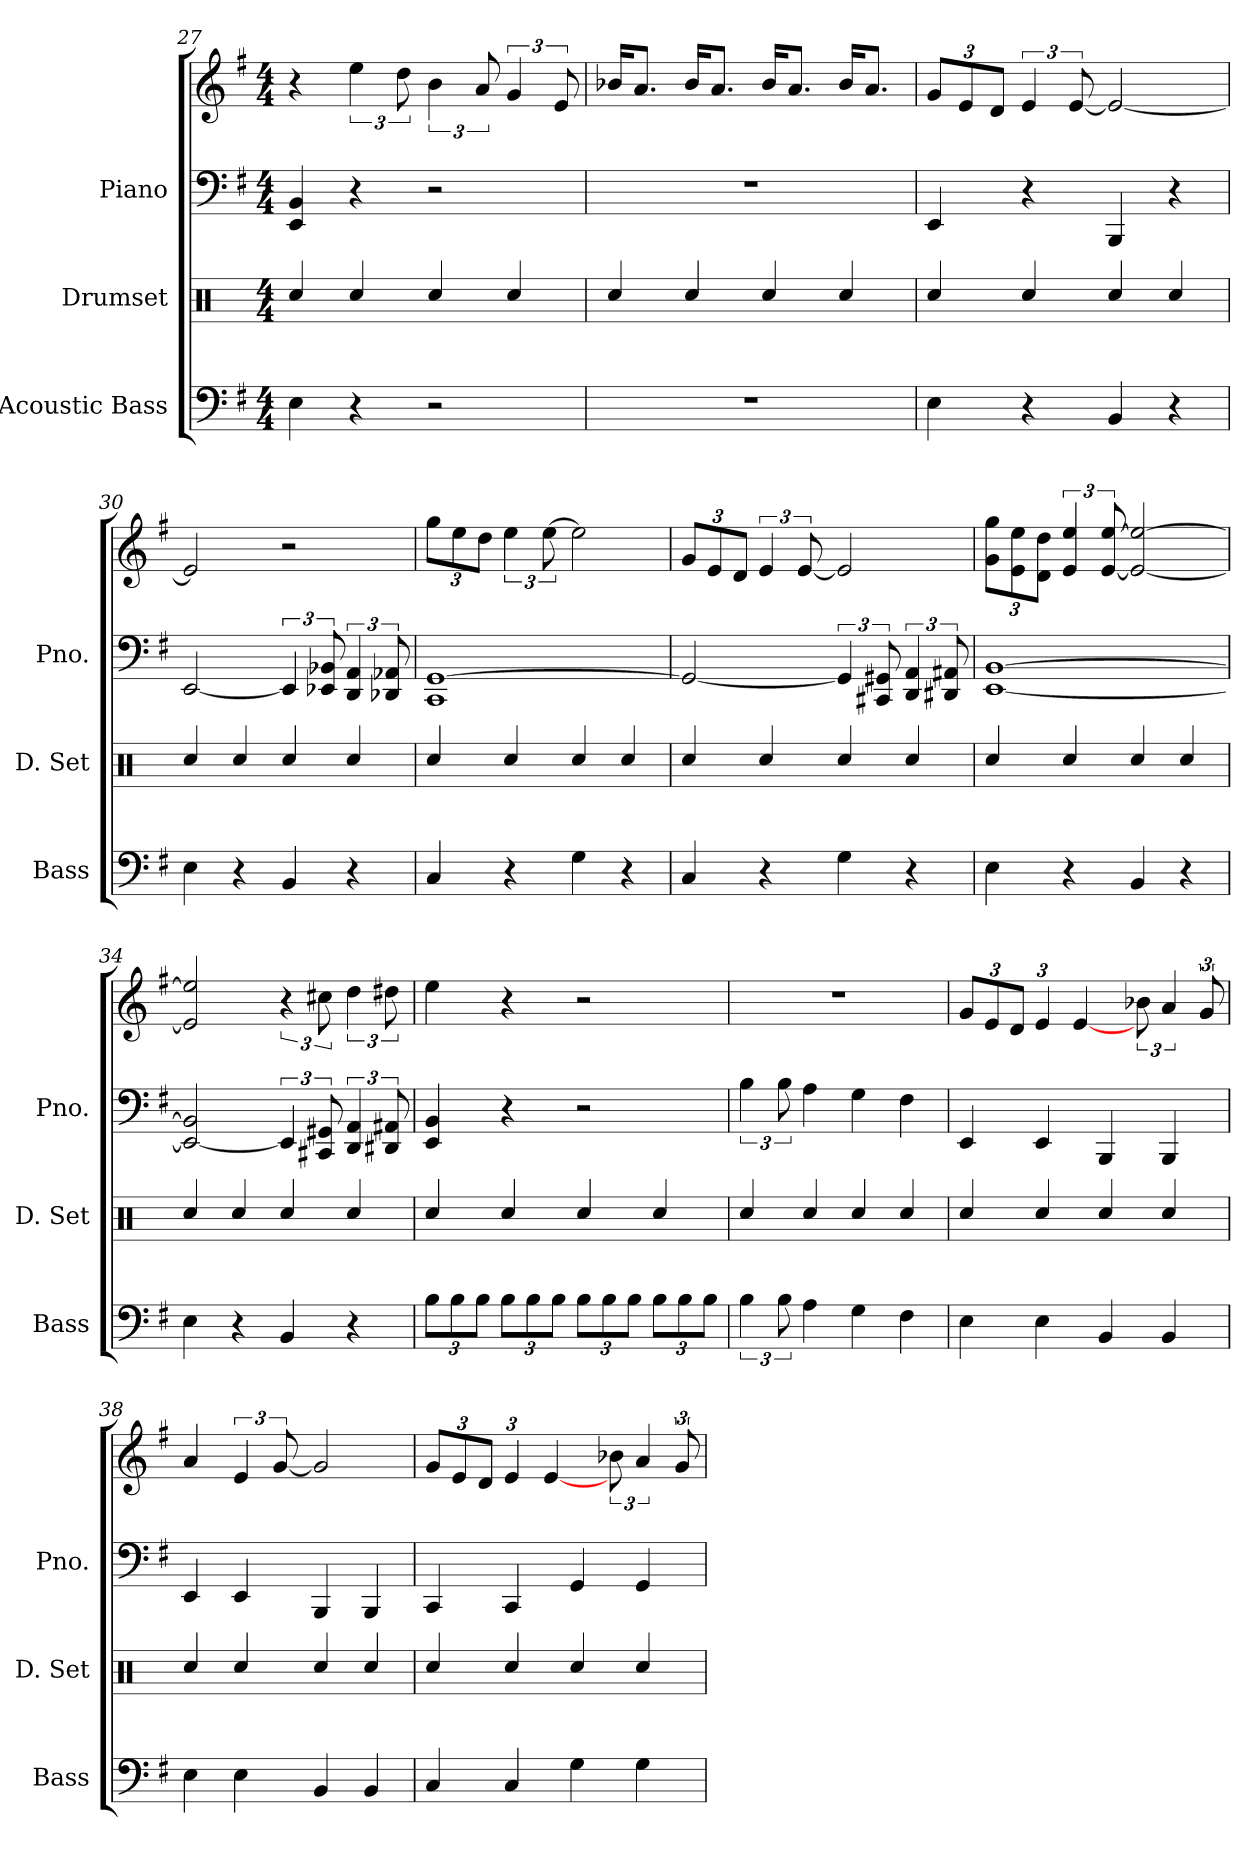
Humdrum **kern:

**kern	**kern	**kern	**kern
*part3	*part2	*part1	*part1
*staff4	*staff3	*staff2	*staff1
*I"Acoustic Bass	*I"Drumset	*I"Piano	*
*I'Bass	*I'D. Set	*I'Pno.	*
*clefF4	*clefX	*clefF4	*clefG2
*ITrd7c12	*	*	*
*k[f#]	*k[]	*k[f#]	*k[f#]
*M4/4	*M4/4	*M4/4	*M4/4
=27	=27	=27	=27
4EE\	4Rcc/	4EE/ 4BB/	4r
4r	4Rcc/	4r	6ee\
.	.	.	12dd\
2r	4Rcc/	2r	6b\
.	.	.	12a/
.	4Rcc/	.	6g/
.	.	.	12e/
!!LO:LB:g=z
=28	=28	=28	=28
1r	4Rcc/	1r	16b-X/KL
.	.	.	8.a/J
.	4Rcc/	.	16b-/KL
.	.	.	8.a/J
.	4Rcc/	.	16b-/KL
.	.	.	8.a/J
.	4Rcc/	.	16b-/KL
.	.	.	8.a/J
=29	=29	=29	=29
*	*	*	*Xbrackettup
4EE\	4Rcc/	4EE/	12g/L
.	.	.	12e/
.	.	.	12d/J
*	*	*	*brackettup
4r	4Rcc/	4r	6e/
.	.	.	[12e/
4BBB/	4Rcc/	4BBB/	2e/_
4r	4Rcc/	4r	.
=30	=30	=30	=30
4EE\	4Rcc/	[2EE/	2e/]
4r	4Rcc/	.	.
4BBB/	4Rcc/	6EE/]	2r
.	.	12EE-X/ 12BB-X/	.
4r	4Rcc/	6DD/ 6AA/	.
.	.	12DD-X/ 12AA-X/	.
=31	=31	=31	=31
*	*	*	*Xbrackettup
4CC/	4Rcc/	1CC [1GG	12gg\L
.	.	.	12ee\
.	.	.	12dd\J
*	*	*	*brackettup
4r	4Rcc/	.	6ee\
.	.	.	[12ee\
4GG\	4Rcc/	.	2ee\]
4r	4Rcc/	.	.
!!LO:LB:g=z
=32	=32	=32	=32
*	*	*	*Xbrackettup
4CC/	4Rcc/	2GG/_	12g/L
.	.	.	12e/
.	.	.	12d/J
*	*	*	*brackettup
4r	4Rcc/	.	6e/
.	.	.	[12e/
4GG\	4Rcc/	6GG/]	2e/]
.	.	12CC#X/ 12GG#X/	.
4r	4Rcc/	6DD/ 6AA/	.
.	.	12DD#X/ 12AA#X/	.
=33	=33	=33	=33
*	*	*	*Xbrackettup
4EE\	4Rcc/	[1EE [1BB	12g\ 12gg\L
.	.	.	12e\ 12ee\
.	.	.	12d\ 12dd\J
*	*	*	*brackettup
4r	4Rcc/	.	6e/ 6ee/
.	.	.	[12e/ [12ee/
4BBB/	4Rcc/	.	2e/_ 2ee/_
4r	4Rcc/	.	.
=34	=34	=34	=34
4EE\	4Rcc/	2EE/_ 2BB/]	2e/] 2ee/]
4r	4Rcc/	.	.
4BBB/	4Rcc/	6EE/]	6r
.	.	12CC#X/ 12GG#X/	12cc#X\
4r	4Rcc/	6DD/ 6AA/	6dd\
.	.	12DD#X/ 12AA#X/	12dd#X\
!!LO:PB:g=z
=35	=35	=35	=35
*Xbrackettup	*	*	*
12BB\L	4Rcc/	4EE/ 4BB/	4ee\
12BB\	.	.	.
12BB\J	.	.	.
12BB\L	4Rcc/	4r	4r
12BB\	.	.	.
12BB\J	.	.	.
12BB\L	4Rcc/	2r	2r
12BB\	.	.	.
12BB\J	.	.	.
12BB\L	4Rcc/	.	.
12BB\	.	.	.
12BB\J	.	.	.
=36	=36	=36	=36
*brackettup	*	*	*
6BB\	4Rcc/	6B\	1r
12BB\	.	12B\	.
4AA\	4Rcc/	4A\	.
4GG\	4Rcc/	4G\	.
4FF#\	4Rcc/	4F#\	.
=37	=37	=37	=37
*	*	*	*Xbrackettup
4EE\	4Rcc/	4EE/	12g/L
.	.	.	12e/
.	.	.	12d/J
4EE\	4Rcc/	4EE/	6e/
.	.	.	[4e/
4BBB/	4Rcc/	4BBB/	.
*	*	*	*brackettup
.	.	.	12b-X\
4BBB/	4Rcc/	4BBB/	6a/
.	.	.	12g/
=38	=38	=38	=38
4EE\	4Rcc/	4EE/	4a/
4EE\	4Rcc/	4EE/	6e/
.	.	.	[12g/
4BBB/	4Rcc/	4BBB/	2g/]
4BBB/	4Rcc/	4BBB/	.
!!LO:LB:g=z
=39	=39	=39	=39
*	*	*	*Xbrackettup
4CC/	4Rcc/	4CC/	12g/L
.	.	.	12e/
.	.	.	12d/J
4CC/	4Rcc/	4CC/	6e/
.	.	.	[4e/
4GG\	4Rcc/	4GG/	.
*	*	*	*brackettup
.	.	.	12b-X\
4GG\	4Rcc/	4GG/	6a/
.	.	.	12g/
=	=	=	=
*-	*-	*-	*-
